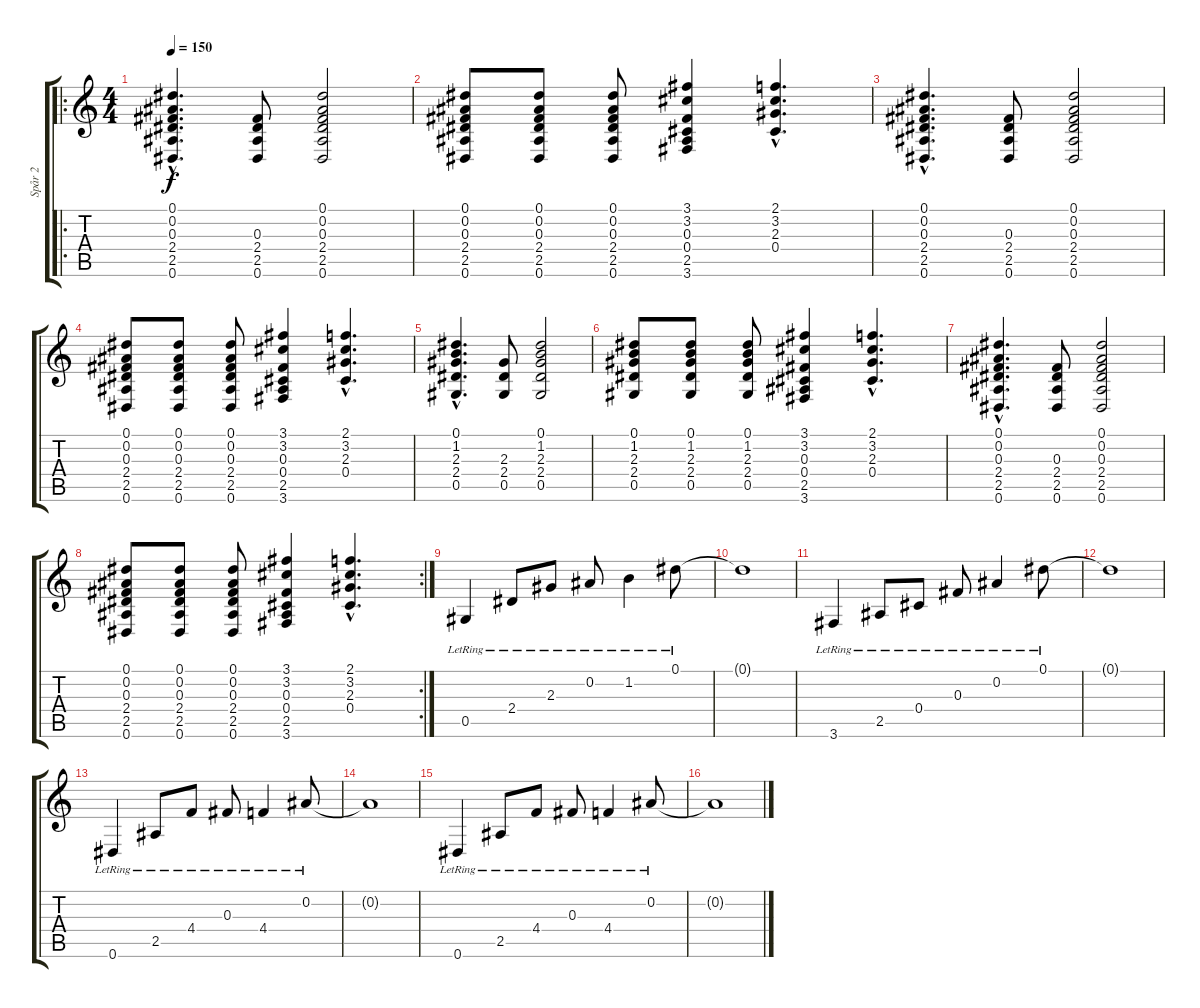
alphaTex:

\track ("Spår 2" "Spår 2") {instrument acousticguitarsteel}
\staff {score tabs}
\tuning (Eb4 Bb3 Gb3 Db3 Ab2 Eb2) {hide}
\ro
\ts (4 4)
\tempo 150
\clef g2
\ks c
(0.1{hac} 0.2{hac} 0.3{hac} 2.4{hac} 2.5{hac} 0.6{hac}).4{d dy f} (0.3 2.4 2.5 0.6).8 (0.1 0.2 0.3 2.4 2.5 0.6).2 |
(0.1 0.2 0.3 2.4 2.5 0.6).8 (0.1 0.2 0.3 2.4 2.5 0.6).8 (0.1 0.2 0.3 2.4 2.5 0.6).8 (3.1 3.2 0.3 0.4 2.5 3.6).4 (2.1{hac} 3.2{hac} 2.3{hac} 0.4{hac}).4{d} |
(0.1{hac} 0.2{hac} 0.3{hac} 2.4{hac} 2.5{hac} 0.6{hac}).4{d} (0.3 2.4 2.5 0.6).8 (0.1 0.2 0.3 2.4 2.5 0.6).2 |
(0.1 0.2 0.3 2.4 2.5 0.6).8 (0.1 0.2 0.3 2.4 2.5 0.6).8 (0.1 0.2 0.3 2.4 2.5 0.6).8 (3.1 3.2 0.3 0.4 2.5 3.6).4 (2.1{hac} 3.2{hac} 2.3{hac} 0.4{hac}).4{d} |
(0.1{hac} 1.2{hac} 2.3{hac} 2.4{hac} 0.5{hac}).4{d} (2.3 2.4 0.5).8 (0.1 1.2 2.3 2.4 0.5).2 |
(0.1 1.2 2.3 2.4 0.5).8 (0.1 1.2 2.3 2.4 0.5).8 (0.1 1.2 2.3 2.4 0.5).8 (3.1 3.2 0.3 0.4 2.5 3.6).4 (2.1{hac} 3.2{hac} 2.3{hac} 0.4{hac}).4{d} |
(0.1{hac} 0.2{hac} 0.3{hac} 2.4{hac} 2.5{hac} 0.6{hac}).4{d} (0.3 2.4 2.5 0.6).8 (0.1 0.2 0.3 2.4 2.5 0.6).2 |
\rc 2
(0.1 0.2 0.3 2.4 2.5 0.6).8 (0.1 0.2 0.3 2.4 2.5 0.6).8 (0.1 0.2 0.3 2.4 2.5 0.6).8 (3.1 3.2 0.3 0.4 2.5 3.6).4 (2.1{hac} 3.2{hac} 2.3{hac} 0.4{hac}).4{d} |
0.5{lr}.4 2.4{lr}.8 2.3{lr}.8 0.2{lr}.8 1.2{lr}.4 0.1{lr}.8 |
0.1{t}.1 |
3.6{lr}.4 2.5{lr}.8 0.4{lr}.8 0.3{lr}.8 0.2{lr}.4 0.1{lr}.8 |
0.1{t}.1 |
0.6{lr}.4 2.5{lr}.8 4.4{lr}.8 0.3{lr}.8 4.4{lr}.4 0.2{lr}.8 |
0.2{t}.1 |
0.6{lr}.4 2.5{lr}.8 4.4{lr}.8 0.3{lr}.8 4.4{lr}.4 0.2{lr}.8 |
0.2{t}.1
